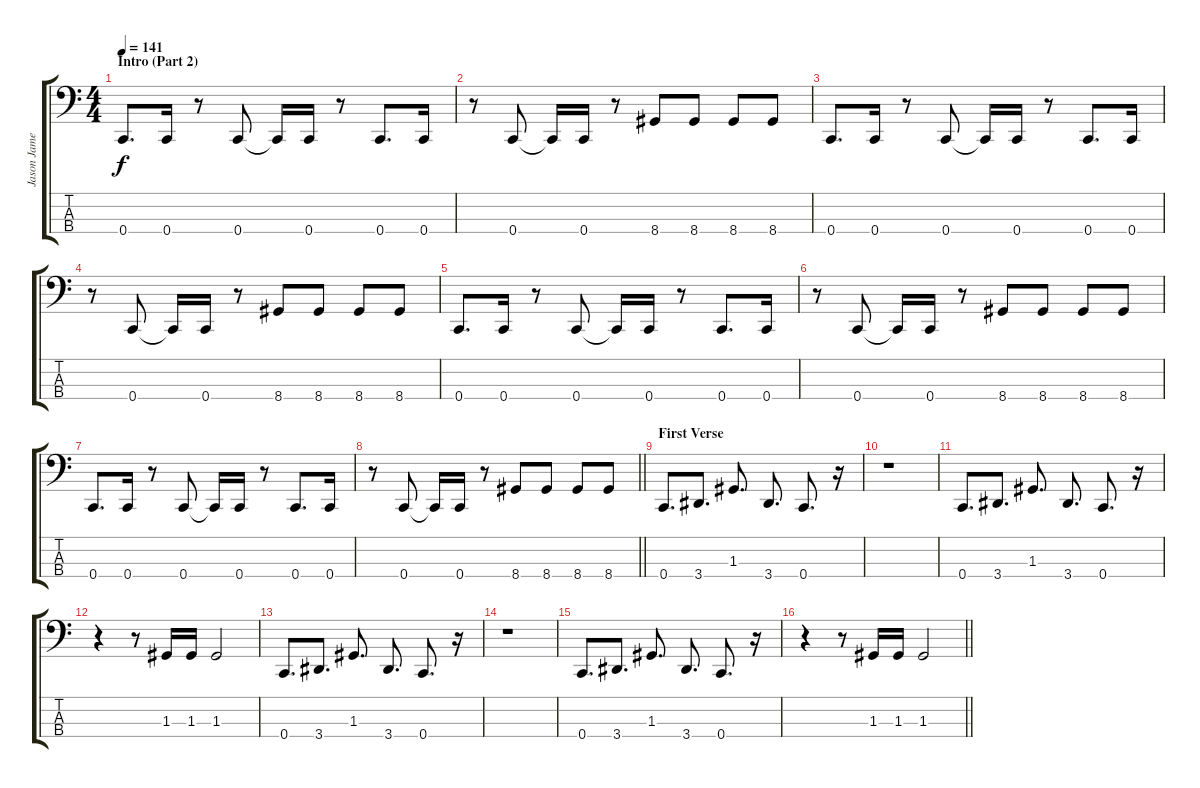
\track ("Jason James" "Jason Jame") {instrument electricbasspick}
\staff {score tabs}
\tuning (F2 C2 G1 C1) {hide}
\ts (4 4)
\section ("" "Intro (Part 2)")
\tempo 141
\clef f4
\ks c
0.4.8{d dy f} 0.4.16 r.8 0.4.8 0.4{t}.16 0.4.16 r.8 0.4.8{d} 0.4.16 |
r.8 0.4.8 0.4{t}.16 0.4.16 r.8 8.4.8 8.4.8 8.4.8 8.4.8 |
0.4.8{d} 0.4.16 r.8 0.4.8 0.4{t}.16 0.4.16 r.8 0.4.8{d} 0.4.16 |
r.8 0.4.8 0.4{t}.16 0.4.16 r.8 8.4.8 8.4.8 8.4.8 8.4.8 |
0.4.8{d} 0.4.16 r.8 0.4.8 0.4{t}.16 0.4.16 r.8 0.4.8{d} 0.4.16 |
r.8 0.4.8 0.4{t}.16 0.4.16 r.8 8.4.8 8.4.8 8.4.8 8.4.8 |
0.4.8{d} 0.4.16 r.8 0.4.8 0.4{t}.16 0.4.16 r.8 0.4.8{d} 0.4.16 |
\barLineRight lightlight
r.8 0.4.8 0.4{t}.16 0.4.16 r.8 8.4.8 8.4.8 8.4.8 8.4.8 |
\section ("" "First Verse")
0.4.8{d} 3.4.8{d} 1.3.8{d} 3.4.8{d} 0.4.8{d} r.16 |
r.1 |
0.4.8{d} 3.4.8{d} 1.3.8{d} 3.4.8{d} 0.4.8{d} r.16 |
r.4 r.8 1.3.16 1.3.16 1.3.2 |
0.4.8{d} 3.4.8{d} 1.3.8{d} 3.4.8{d} 0.4.8{d} r.16 |
r.1 |
0.4.8{d} 3.4.8{d} 1.3.8{d} 3.4.8{d} 0.4.8{d} r.16 |
\barLineRight lightlight
r.4 r.8 1.3.16 1.3.16 1.3.2
